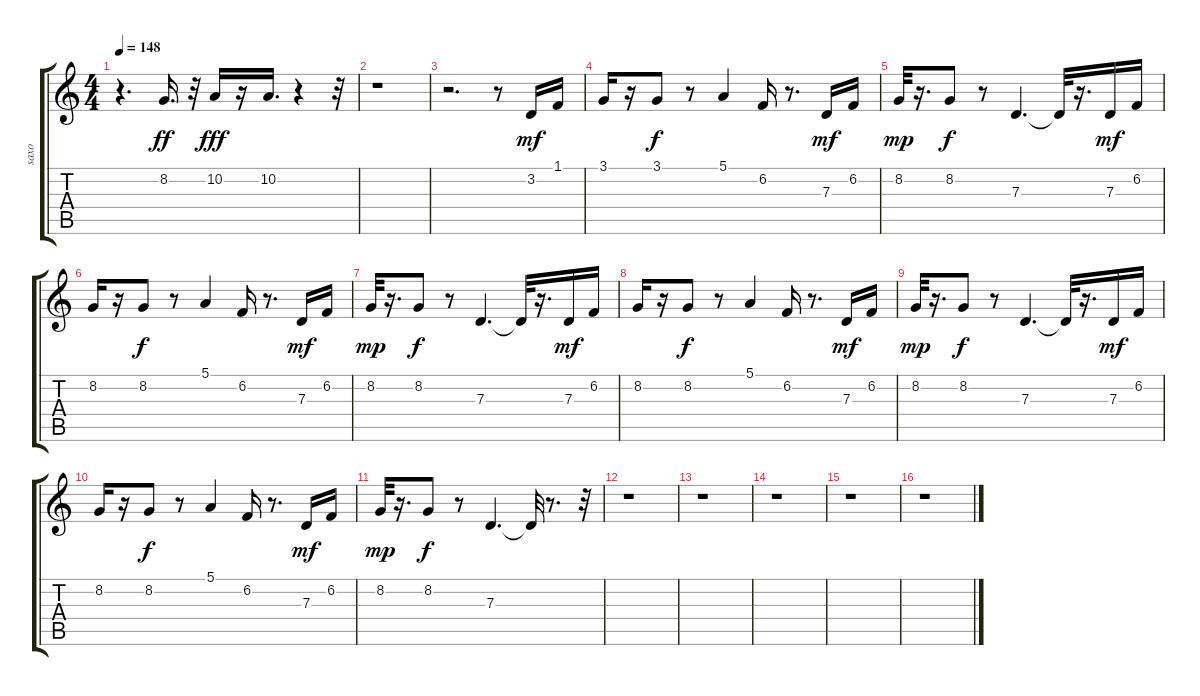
\track ("saxo                " "saxo      ") {instrument tenorsax}
\staff {score tabs}
\tuning (E4 B3 G3 D3 A2 E2) {hide}
\ts (4 4)
\tempo 148
\clef g2
\ks c
r.4{d dy ff} 8.2.16{d} r.32 10.2.16{dy fff} r.16 10.2.16{d} r.4 r.32 |
r.1 |
r.2{d} r.8 3.2.16{dy mf} 1.1.16 |
3.1.16 r.16 3.1.8{dy f} r.8 5.1.4 6.2.16 r.8{d} 7.3.16{dy mf} 6.2.16 |
8.2.32{dy mp} r.16{d} 8.2.8{dy f} r.8 7.3.4{d} 7.3{t}.32 r.16{d} 7.3.16{dy mf} 6.2.16 |
8.2.16 r.16 8.2.8{dy f} r.8 5.1.4 6.2.16 r.8{d} 7.3.16{dy mf} 6.2.16 |
8.2.32{dy mp} r.16{d} 8.2.8{dy f} r.8 7.3.4{d} 7.3{t}.32 r.16{d} 7.3.16{dy mf} 6.2.16 |
8.2.16 r.16 8.2.8{dy f} r.8 5.1.4 6.2.16 r.8{d} 7.3.16{dy mf} 6.2.16 |
8.2.32{dy mp} r.16{d} 8.2.8{dy f} r.8 7.3.4{d} 7.3{t}.32 r.16{d} 7.3.16{dy mf} 6.2.16 |
8.2.16 r.16 8.2.8{dy f} r.8 5.1.4 6.2.16 r.8{d} 7.3.16{dy mf} 6.2.16 |
8.2.32{dy mp} r.16{d} 8.2.8{dy f} r.8 7.3.4{d} 7.3{t}.32 r.8{d} r.32 |
r.1 |
r.1 |
r.1 |
r.1 |
r.1
